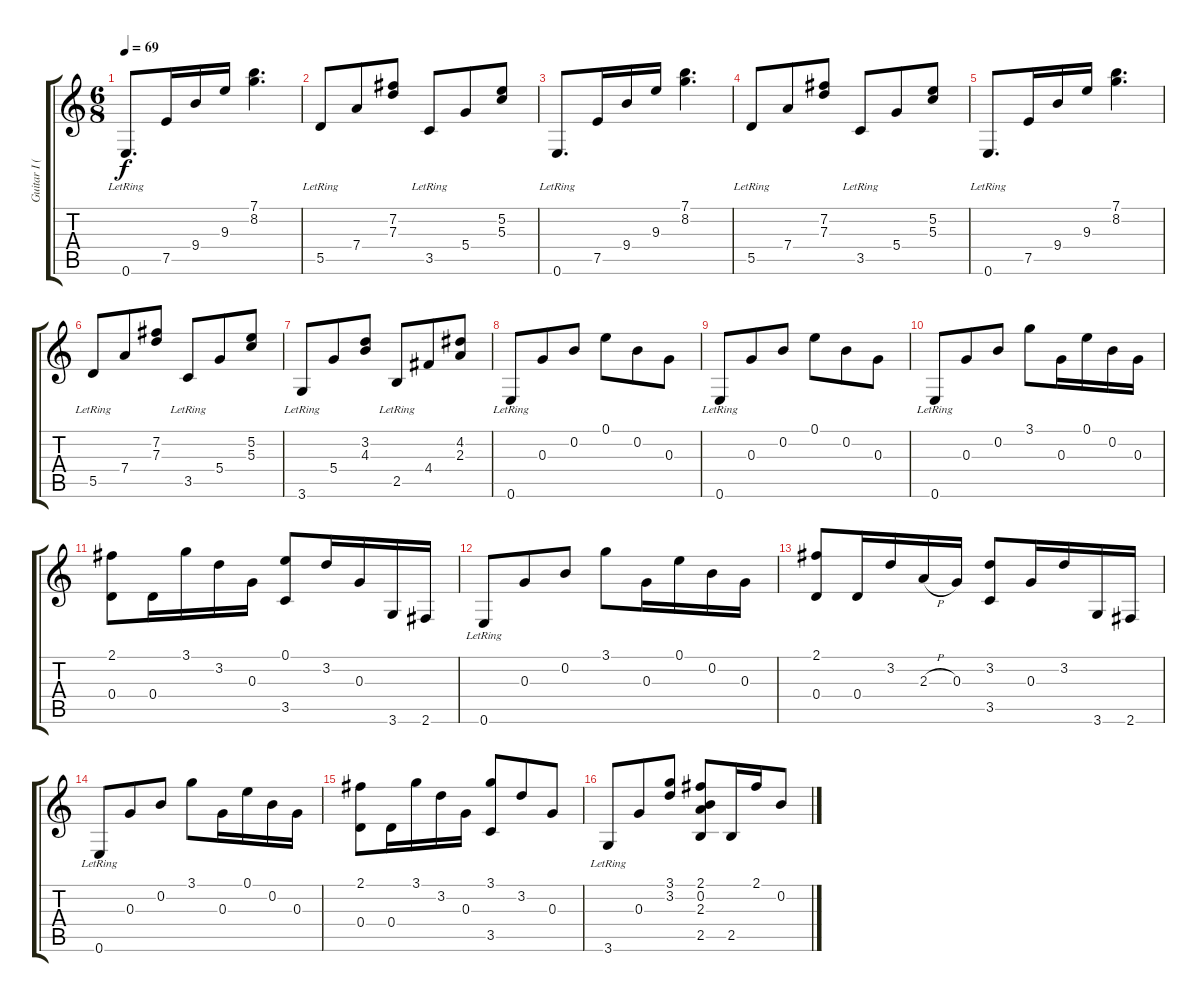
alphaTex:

\track ("Guitar I (clean)" "Guitar I (") {instrument acousticguitarsteel}
\staff {score tabs}
\tuning (E4 B3 G3 D3 A2 E2) {hide}
\ts (6 8)
\tempo 69
\clef g2
\ks c
0.6{lr}.8{d dy f} 7.5.16 9.4.16 9.3.16 (7.1 8.2).4{d} |
5.5{lr}.8 7.4.8 (7.2 7.3).8 3.5{lr}.8 5.4.8 (5.2 5.3).8 |
0.6{lr}.8{d} 7.5.16 9.4.16 9.3.16 (7.1 8.2).4{d} |
5.5{lr}.8 7.4.8 (7.2 7.3).8 3.5{lr}.8 5.4.8 (5.2 5.3).8 |
0.6{lr}.8{d} 7.5.16 9.4.16 9.3.16 (7.1 8.2).4{d} |
5.5{lr}.8 7.4.8 (7.2 7.3).8 3.5{lr}.8 5.4.8 (5.2 5.3).8 |
3.6{lr}.8 5.4.8 (3.2 4.3).8 2.5{lr}.8 4.4.8 (4.2 2.3).8 |
0.6{lr}.8 0.3.8 0.2.8 0.1.8 0.2.8 0.3.8 |
0.6{lr}.8 0.3.8 0.2.8 0.1.8 0.2.8 0.3.8 |
0.6{lr}.8 0.3.8 0.2.8 3.1.8 0.3.16 0.1.16 0.2.16 0.3.16 |
(2.1 0.4).8 0.4.16 3.1.16 3.2.16 0.3.16 (0.1 3.5).8 3.2.16 0.3.16 3.6.16 2.6.16 |
0.6{lr}.8 0.3.8 0.2.8 3.1.8 0.3.16 0.1.16 0.2.16 0.3.16 |
(2.1 0.4).8 0.4.16 3.2.16 2.3{h}.16 0.3.16 (3.2 3.5).8 0.3.16 3.2.16 3.6.16 2.6.16 |
0.6{lr}.8 0.3.8 0.2.8 3.1.8 0.3.16 0.1.16 0.2.16 0.3.16 |
(2.1 0.4).8 0.4.16 3.1.16 3.2.16 0.3.16 (3.1 3.5).8 3.2.8 0.3.8 |
3.6{lr}.8 0.3.8 (3.1 3.2).8 (2.1 0.2 2.3 2.5).8 2.5.16 2.1.16 0.2.8
